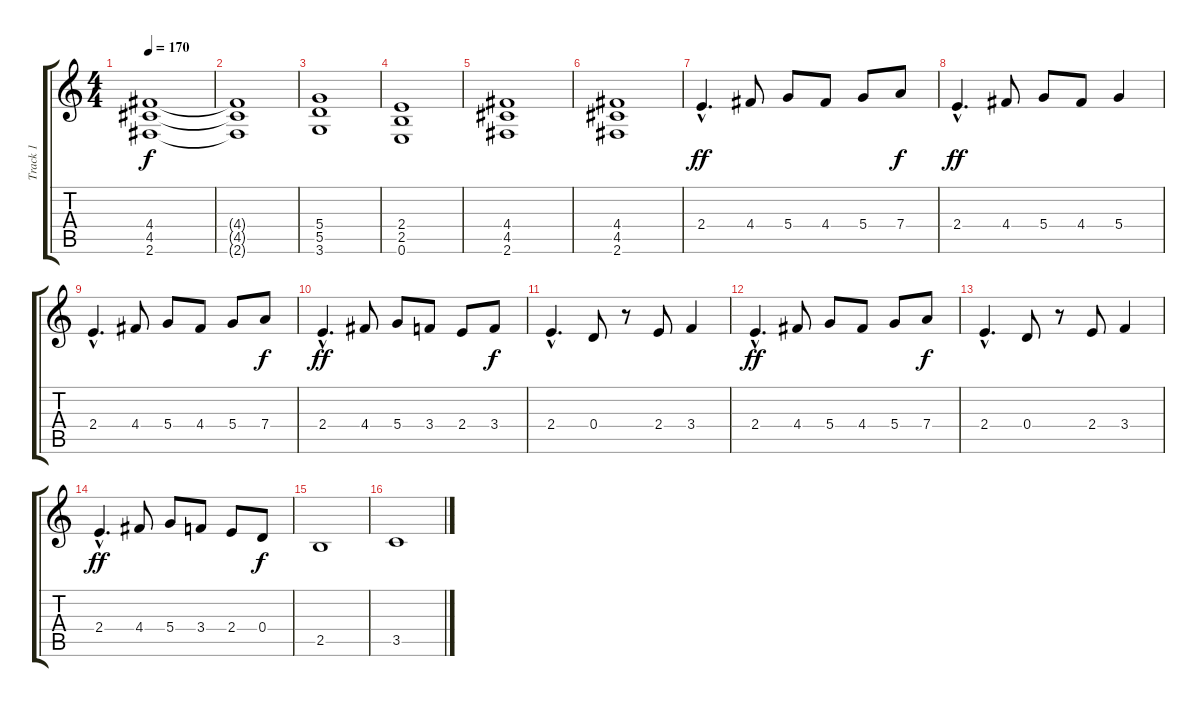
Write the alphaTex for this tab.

\track ("Track 1" "Track 1") {instrument distortionguitar}
\staff {score tabs}
\tuning (E4 B3 G3 D3 A2 E2) {hide}
\ts (4 4)
\tempo 170
\clef g2
\ks c
(4.4 4.5 2.6).1{dy f} |
(4.4{t} 4.5{t} 2.6{t}).1 |
(5.4 5.5 3.6).1 |
(2.4 2.5 0.6).1 |
(4.4 4.5 2.6).1 |
(4.4 4.5 2.6).1 |
2.4{hac}.4{d dy ff} 4.4.8 5.4.8 4.4.8 5.4.8 7.4.8{dy f} |
2.4{hac}.4{d dy ff} 4.4.8 5.4.8 4.4.8 5.4.4 |
2.4{hac}.4{d} 4.4.8 5.4.8 4.4.8 5.4.8 7.4.8{dy f} |
2.4{hac}.4{d dy ff} 4.4.8 5.4.8 3.4.8 2.4.8 3.4.8{dy f} |
2.4{hac}.4{d} 0.4.8 r.8 2.4.8 3.4.4 |
2.4{hac}.4{d dy ff} 4.4.8 5.4.8 4.4.8 5.4.8 7.4.8{dy f} |
2.4{hac}.4{d} 0.4.8 r.8 2.4.8 3.4.4 |
2.4{hac}.4{d dy ff} 4.4.8 5.4.8 3.4.8 2.4.8 0.4.8{dy f} |
2.5.1 |
3.5.1
